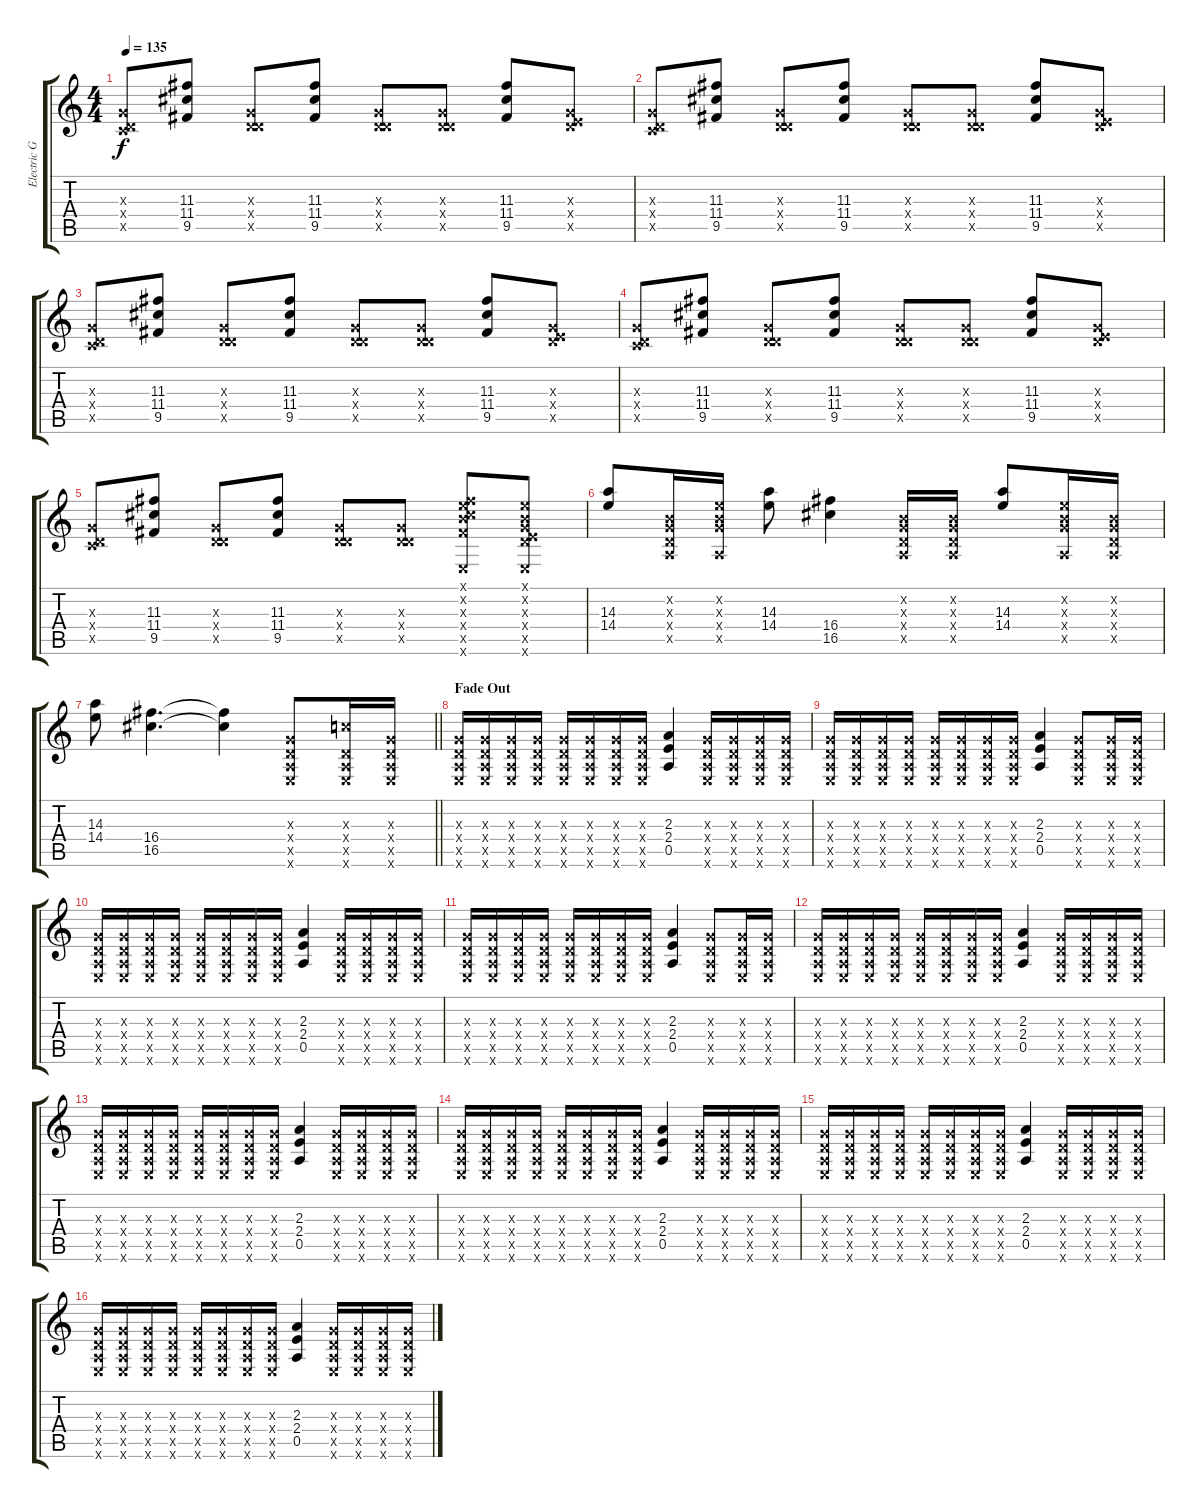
\track ("Electric Guitar I" "Electric G") {instrument distortionguitar}
\staff {score tabs}
\tuning (E4 B3 G3 D3 A2 E2) {hide}
\ts (4 4)
\tempo 135
\clef g2
\ks c
(0.3{x} 0.4{x} 3.5{x}).8{dy f} (11.3 11.4 9.5).8 (0.3{x} 0.4{x} 5.5{x}).8 (11.3 11.4 9.5).8 (0.3{x} 0.4{x} 5.5{x}).8 (0.3{x} 0.4{x} 5.5{x}).8 (11.3 11.4 9.5).8 (0.3{x} 0.4{x} 7.5{x}).8 |
(0.3{x} 0.4{x} 3.5{x}).8 (11.3 11.4 9.5).8 (0.3{x} 0.4{x} 5.5{x}).8 (11.3 11.4 9.5).8 (0.3{x} 0.4{x} 5.5{x}).8 (0.3{x} 0.4{x} 5.5{x}).8 (11.3 11.4 9.5).8 (0.3{x} 0.4{x} 7.5{x}).8 |
(0.3{x} 0.4{x} 3.5{x}).8 (11.3 11.4 9.5).8 (0.3{x} 0.4{x} 5.5{x}).8 (11.3 11.4 9.5).8 (0.3{x} 0.4{x} 5.5{x}).8 (0.3{x} 0.4{x} 5.5{x}).8 (11.3 11.4 9.5).8 (0.3{x} 0.4{x} 7.5{x}).8 |
(0.3{x} 0.4{x} 3.5{x}).8 (11.3 11.4 9.5).8 (0.3{x} 0.4{x} 5.5{x}).8 (11.3 11.4 9.5).8 (0.3{x} 0.4{x} 5.5{x}).8 (0.3{x} 0.4{x} 5.5{x}).8 (11.3 11.4 9.5).8 (0.3{x} 0.4{x} 7.5{x}).8 |
(0.3{x} 0.4{x} 3.5{x}).8 (11.3 11.4 9.5).8 (0.3{x} 0.4{x} 5.5{x}).8 (11.3 11.4 9.5).8 (0.3{x} 0.4{x} 5.5{x}).8 (0.3{x} 0.4{x} 5.5{x}).8 (0.1{x} 0.2{x} 11.3{x} 11.4{x} 9.5{x} 0.6{x}).8{volume 11} (0.1{x} 0.2{x} 0.3{x} 0.4{x} 7.5{x} 0.6{x}).8 |
(14.3 14.4).8 (0.2{x} 0.3{x} 0.4{x} 0.5{x}).16 (0.2{x} 0.3{x} 14.4{x} 0.5{x}).16 (14.3 14.4).8 (16.4 16.5).4 (0.2{x} 0.3{x} 0.4{x} 0.5{x}).16 (0.2{x} 0.3{x} 0.4{x} 0.5{x}).16 (14.3 14.4).8 (0.2{x} 0.3{x} 14.4{x} 0.5{x}).16 (0.2{x} 0.3{x} 0.4{x} 0.5{x}).16 |
\barLineRight lightlight
(14.3 14.4).8 (16.4 16.5).4{d} (16.4{t} 16.5{t}).4 (0.3{x} 0.4{x} 0.5{x} 0.6{x}).8 (5.3{x} 0.4{x} 0.5{x} 0.6{x}).16 (0.3{x} 0.4{x} 0.5{x} 0.6{x}).16 |
\section ("" "Fade Out")
(0.3{x} 0.4{x} 0.5{x} 0.6{x}).16 (0.3{x} 0.4{x} 0.5{x} 0.6{x}).16 (0.3{x} 0.4{x} 0.5{x} 0.6{x}).16 (0.3{x} 0.4{x} 0.5{x} 0.6{x}).16 (0.3{x} 0.4{x} 0.5{x} 0.6{x}).16 (0.3{x} 0.4{x} 0.5{x} 0.6{x}).16 (0.3{x} 0.4{x} 0.5{x} 0.6{x}).16 (0.3{x} 0.4{x} 0.5{x} 0.6{x}).16 (2.3 2.4 0.5).4{volume 11} (0.3{x} 0.4{x} 0.5{x} 0.6{x}).16 (0.3{x} 0.4{x} 0.5{x} 0.6{x}).16 (0.3{x} 0.4{x} 0.5{x} 0.6{x}).16 (0.3{x} 0.4{x} 0.5{x} 0.6{x}).16 |
(0.3{x} 0.4{x} 0.5{x} 0.6{x}).16 (0.3{x} 0.4{x} 0.5{x} 0.6{x}).16 (0.3{x} 0.4{x} 0.5{x} 0.6{x}).16 (0.3{x} 0.4{x} 0.5{x} 0.6{x}).16 (0.3{x} 0.4{x} 0.5{x} 0.6{x}).16 (0.3{x} 0.4{x} 0.5{x} 0.6{x}).16 (0.3{x} 0.4{x} 0.5{x} 0.6{x}).16 (0.3{x} 0.4{x} 0.5{x} 0.6{x}).16 (2.3 2.4 0.5).4{volume 10} (0.3{x} 0.4{x} 0.5{x} 0.6{x}).8 (0.3{x} 0.4{x} 0.5{x} 0.6{x}).16 (0.3{x} 0.4{x} 0.5{x} 0.6{x}).16 |
(0.3{x} 0.4{x} 0.5{x} 0.6{x}).16 (0.3{x} 0.4{x} 0.5{x} 0.6{x}).16 (0.3{x} 0.4{x} 0.5{x} 0.6{x}).16 (0.3{x} 0.4{x} 0.5{x} 0.6{x}).16 (0.3{x} 0.4{x} 0.5{x} 0.6{x}).16 (0.3{x} 0.4{x} 0.5{x} 0.6{x}).16 (0.3{x} 0.4{x} 0.5{x} 0.6{x}).16 (0.3{x} 0.4{x} 0.5{x} 0.6{x}).16 (2.3 2.4 0.5).4{volume 9} (0.3{x} 0.4{x} 0.5{x} 0.6{x}).16 (0.3{x} 0.4{x} 0.5{x} 0.6{x}).16 (0.3{x} 0.4{x} 0.5{x} 0.6{x}).16 (0.3{x} 0.4{x} 0.5{x} 0.6{x}).16 |
(0.3{x} 0.4{x} 0.5{x} 0.6{x}).16 (0.3{x} 0.4{x} 0.5{x} 0.6{x}).16 (0.3{x} 0.4{x} 0.5{x} 0.6{x}).16 (0.3{x} 0.4{x} 0.5{x} 0.6{x}).16 (0.3{x} 0.4{x} 0.5{x} 0.6{x}).16 (0.3{x} 0.4{x} 0.5{x} 0.6{x}).16 (0.3{x} 0.4{x} 0.5{x} 0.6{x}).16 (0.3{x} 0.4{x} 0.5{x} 0.6{x}).16 (2.3 2.4 0.5).4{volume 8} (0.3{x} 0.4{x} 0.5{x} 0.6{x}).8 (0.3{x} 0.4{x} 0.5{x} 0.6{x}).16 (0.3{x} 0.4{x} 0.5{x} 0.6{x}).16 |
(0.3{x} 0.4{x} 0.5{x} 0.6{x}).16 (0.3{x} 0.4{x} 0.5{x} 0.6{x}).16 (0.3{x} 0.4{x} 0.5{x} 0.6{x}).16 (0.3{x} 0.4{x} 0.5{x} 0.6{x}).16 (0.3{x} 0.4{x} 0.5{x} 0.6{x}).16 (0.3{x} 0.4{x} 0.5{x} 0.6{x}).16 (0.3{x} 0.4{x} 0.5{x} 0.6{x}).16 (0.3{x} 0.4{x} 0.5{x} 0.6{x}).16 (2.3 2.4 0.5).4{volume 7} (0.3{x} 0.4{x} 0.5{x} 0.6{x}).16 (0.3{x} 0.4{x} 0.5{x} 0.6{x}).16 (0.3{x} 0.4{x} 0.5{x} 0.6{x}).16 (0.3{x} 0.4{x} 0.5{x} 0.6{x}).16 |
(0.3{x} 0.4{x} 0.5{x} 0.6{x}).16 (0.3{x} 0.4{x} 0.5{x} 0.6{x}).16 (0.3{x} 0.4{x} 0.5{x} 0.6{x}).16 (0.3{x} 0.4{x} 0.5{x} 0.6{x}).16 (0.3{x} 0.4{x} 0.5{x} 0.6{x}).16 (0.3{x} 0.4{x} 0.5{x} 0.6{x}).16 (0.3{x} 0.4{x} 0.5{x} 0.6{x}).16 (0.3{x} 0.4{x} 0.5{x} 0.6{x}).16 (2.3 2.4 0.5).4{volume 6} (0.3{x} 0.4{x} 0.5{x} 0.6{x}).16 (0.3{x} 0.4{x} 0.5{x} 0.6{x}).16 (0.3{x} 0.4{x} 0.5{x} 0.6{x}).16 (0.3{x} 0.4{x} 0.5{x} 0.6{x}).16 |
(0.3{x} 0.4{x} 0.5{x} 0.6{x}).16 (0.3{x} 0.4{x} 0.5{x} 0.6{x}).16 (0.3{x} 0.4{x} 0.5{x} 0.6{x}).16 (0.3{x} 0.4{x} 0.5{x} 0.6{x}).16 (0.3{x} 0.4{x} 0.5{x} 0.6{x}).16 (0.3{x} 0.4{x} 0.5{x} 0.6{x}).16 (0.3{x} 0.4{x} 0.5{x} 0.6{x}).16 (0.3{x} 0.4{x} 0.5{x} 0.6{x}).16 (2.3 2.4 0.5).4{volume 5} (0.3{x} 0.4{x} 0.5{x} 0.6{x}).16 (0.3{x} 0.4{x} 0.5{x} 0.6{x}).16 (0.3{x} 0.4{x} 0.5{x} 0.6{x}).16 (0.3{x} 0.4{x} 0.5{x} 0.6{x}).16 |
(0.3{x} 0.4{x} 0.5{x} 0.6{x}).16 (0.3{x} 0.4{x} 0.5{x} 0.6{x}).16 (0.3{x} 0.4{x} 0.5{x} 0.6{x}).16 (0.3{x} 0.4{x} 0.5{x} 0.6{x}).16 (0.3{x} 0.4{x} 0.5{x} 0.6{x}).16 (0.3{x} 0.4{x} 0.5{x} 0.6{x}).16 (0.3{x} 0.4{x} 0.5{x} 0.6{x}).16 (0.3{x} 0.4{x} 0.5{x} 0.6{x}).16 (2.3 2.4 0.5).4{volume 4} (0.3{x} 0.4{x} 0.5{x} 0.6{x}).16 (0.3{x} 0.4{x} 0.5{x} 0.6{x}).16 (0.3{x} 0.4{x} 0.5{x} 0.6{x}).16 (0.3{x} 0.4{x} 0.5{x} 0.6{x}).16 |
(0.3{x} 0.4{x} 0.5{x} 0.6{x}).16 (0.3{x} 0.4{x} 0.5{x} 0.6{x}).16 (0.3{x} 0.4{x} 0.5{x} 0.6{x}).16 (0.3{x} 0.4{x} 0.5{x} 0.6{x}).16 (0.3{x} 0.4{x} 0.5{x} 0.6{x}).16 (0.3{x} 0.4{x} 0.5{x} 0.6{x}).16 (0.3{x} 0.4{x} 0.5{x} 0.6{x}).16 (0.3{x} 0.4{x} 0.5{x} 0.6{x}).16 (2.3 2.4 0.5).4{volume 3} (0.3{x} 0.4{x} 0.5{x} 0.6{x}).16 (0.3{x} 0.4{x} 0.5{x} 0.6{x}).16 (0.3{x} 0.4{x} 0.5{x} 0.6{x}).16 (0.3{x} 0.4{x} 0.5{x} 0.6{x}).16
